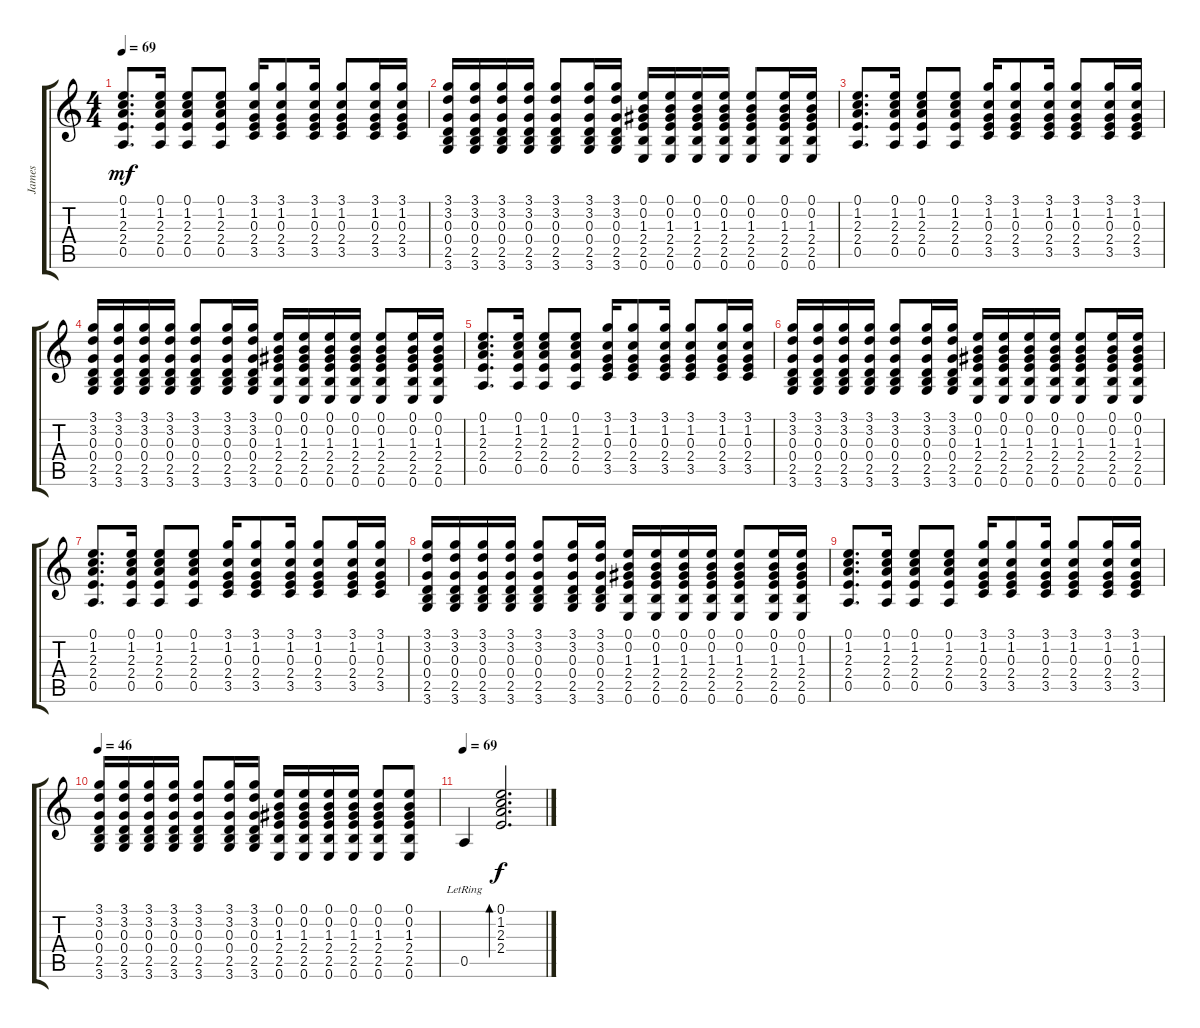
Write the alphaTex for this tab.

\track ("James" "James") {instrument overdrivenguitar}
\staff {score tabs}
\tuning (E4 B3 G3 D3 A2 E2) {hide}
\ts (4 4)
\tempo 69
\clef g2
\ks c
(0.1 1.2 2.3 2.4 0.5).8{d dy mf} (0.1 1.2 2.3 2.4 0.5).16 (0.1 1.2 2.3 2.4 0.5).8 (0.1 1.2 2.3 2.4 0.5).8 (3.1 1.2 0.3 2.4 3.5).16 (3.1 1.2 0.3 2.4 3.5).8 (3.1 1.2 0.3 2.4 3.5).16 (3.1 1.2 0.3 2.4 3.5).8 (3.1 1.2 0.3 2.4 3.5).16 (3.1 1.2 0.3 2.4 3.5).16 |
(3.1 3.2 0.3 0.4 2.5 3.6).16 (3.1 3.2 0.3 0.4 2.5 3.6).16 (3.1 3.2 0.3 0.4 2.5 3.6).16 (3.1 3.2 0.3 0.4 2.5 3.6).16 (3.1 3.2 0.3 0.4 2.5 3.6).8 (3.1 3.2 0.3 0.4 2.5 3.6).16 (3.1 3.2 0.3 0.4 2.5 3.6).16 (0.1 0.2 1.3 2.4 2.5 0.6).16 (0.1 0.2 1.3 2.4 2.5 0.6).16 (0.1 0.2 1.3 2.4 2.5 0.6).16 (0.1 0.2 1.3 2.4 2.5 0.6).16 (0.1 0.2 1.3 2.4 2.5 0.6).8 (0.1 0.2 1.3 2.4 2.5 0.6).16 (0.1 0.2 1.3 2.4 2.5 0.6).16 |
(0.1 1.2 2.3 2.4 0.5).8{d} (0.1 1.2 2.3 2.4 0.5).16 (0.1 1.2 2.3 2.4 0.5).8 (0.1 1.2 2.3 2.4 0.5).8 (3.1 1.2 0.3 2.4 3.5).16 (3.1 1.2 0.3 2.4 3.5).8 (3.1 1.2 0.3 2.4 3.5).16 (3.1 1.2 0.3 2.4 3.5).8 (3.1 1.2 0.3 2.4 3.5).16 (3.1 1.2 0.3 2.4 3.5).16 |
(3.1 3.2 0.3 0.4 2.5 3.6).16 (3.1 3.2 0.3 0.4 2.5 3.6).16 (3.1 3.2 0.3 0.4 2.5 3.6).16 (3.1 3.2 0.3 0.4 2.5 3.6).16 (3.1 3.2 0.3 0.4 2.5 3.6).8 (3.1 3.2 0.3 0.4 2.5 3.6).16 (3.1 3.2 0.3 0.4 2.5 3.6).16 (0.1 0.2 1.3 2.4 2.5 0.6).16 (0.1 0.2 1.3 2.4 2.5 0.6).16 (0.1 0.2 1.3 2.4 2.5 0.6).16 (0.1 0.2 1.3 2.4 2.5 0.6).16 (0.1 0.2 1.3 2.4 2.5 0.6).8 (0.1 0.2 1.3 2.4 2.5 0.6).16 (0.1 0.2 1.3 2.4 2.5 0.6).16 |
(0.1 1.2 2.3 2.4 0.5).8{d} (0.1 1.2 2.3 2.4 0.5).16 (0.1 1.2 2.3 2.4 0.5).8 (0.1 1.2 2.3 2.4 0.5).8 (3.1 1.2 0.3 2.4 3.5).16 (3.1 1.2 0.3 2.4 3.5).8 (3.1 1.2 0.3 2.4 3.5).16 (3.1 1.2 0.3 2.4 3.5).8 (3.1 1.2 0.3 2.4 3.5).16 (3.1 1.2 0.3 2.4 3.5).16 |
(3.1 3.2 0.3 0.4 2.5 3.6).16 (3.1 3.2 0.3 0.4 2.5 3.6).16 (3.1 3.2 0.3 0.4 2.5 3.6).16 (3.1 3.2 0.3 0.4 2.5 3.6).16 (3.1 3.2 0.3 0.4 2.5 3.6).8 (3.1 3.2 0.3 0.4 2.5 3.6).16 (3.1 3.2 0.3 0.4 2.5 3.6).16 (0.1 0.2 1.3 2.4 2.5 0.6).16 (0.1 0.2 1.3 2.4 2.5 0.6).16 (0.1 0.2 1.3 2.4 2.5 0.6).16 (0.1 0.2 1.3 2.4 2.5 0.6).16 (0.1 0.2 1.3 2.4 2.5 0.6).8 (0.1 0.2 1.3 2.4 2.5 0.6).16 (0.1 0.2 1.3 2.4 2.5 0.6).16 |
(0.1 1.2 2.3 2.4 0.5).8{d} (0.1 1.2 2.3 2.4 0.5).16 (0.1 1.2 2.3 2.4 0.5).8 (0.1 1.2 2.3 2.4 0.5).8 (3.1 1.2 0.3 2.4 3.5).16 (3.1 1.2 0.3 2.4 3.5).8 (3.1 1.2 0.3 2.4 3.5).16 (3.1 1.2 0.3 2.4 3.5).8 (3.1 1.2 0.3 2.4 3.5).16 (3.1 1.2 0.3 2.4 3.5).16 |
(3.1 3.2 0.3 0.4 2.5 3.6).16 (3.1 3.2 0.3 0.4 2.5 3.6).16 (3.1 3.2 0.3 0.4 2.5 3.6).16 (3.1 3.2 0.3 0.4 2.5 3.6).16 (3.1 3.2 0.3 0.4 2.5 3.6).8 (3.1 3.2 0.3 0.4 2.5 3.6).16 (3.1 3.2 0.3 0.4 2.5 3.6).16 (0.1 0.2 1.3 2.4 2.5 0.6).16 (0.1 0.2 1.3 2.4 2.5 0.6).16 (0.1 0.2 1.3 2.4 2.5 0.6).16 (0.1 0.2 1.3 2.4 2.5 0.6).16 (0.1 0.2 1.3 2.4 2.5 0.6).8 (0.1 0.2 1.3 2.4 2.5 0.6).16 (0.1 0.2 1.3 2.4 2.5 0.6).16 |
(0.1 1.2 2.3 2.4 0.5).8{d} (0.1 1.2 2.3 2.4 0.5).16 (0.1 1.2 2.3 2.4 0.5).8 (0.1 1.2 2.3 2.4 0.5).8 (3.1 1.2 0.3 2.4 3.5).16 (3.1 1.2 0.3 2.4 3.5).8 (3.1 1.2 0.3 2.4 3.5).16 (3.1 1.2 0.3 2.4 3.5).8 (3.1 1.2 0.3 2.4 3.5).16 (3.1 1.2 0.3 2.4 3.5).16 |
\tempo 46
(3.1 3.2 0.3 0.4 2.5 3.6).16 (3.1 3.2 0.3 0.4 2.5 3.6).16 (3.1 3.2 0.3 0.4 2.5 3.6).16 (3.1 3.2 0.3 0.4 2.5 3.6).16 (3.1 3.2 0.3 0.4 2.5 3.6).8 (3.1 3.2 0.3 0.4 2.5 3.6).16 (3.1 3.2 0.3 0.4 2.5 3.6).16 (0.1 0.2 1.3 2.4 2.5 0.6).16 (0.1 0.2 1.3 2.4 2.5 0.6).16 (0.1 0.2 1.3 2.4 2.5 0.6).16 (0.1 0.2 1.3 2.4 2.5 0.6).16 (0.1 0.2 1.3 2.4 2.5 0.6).8 (0.1 0.2 1.3 2.4 2.5 0.6).8 |
\tempo 69
0.5{lr}.4 (0.1 1.2 2.3 2.4).2{d bd 480 dy f}
